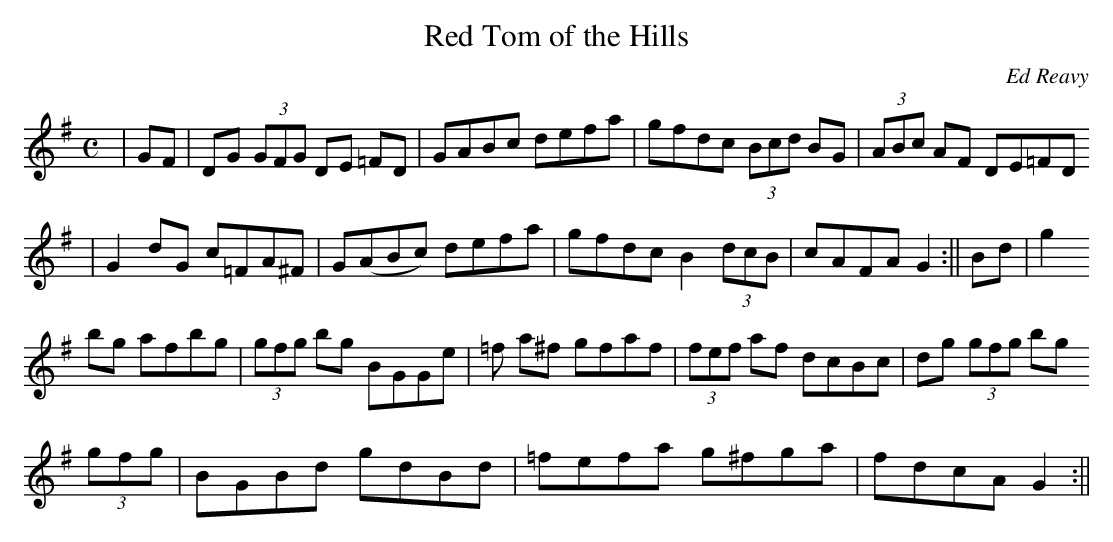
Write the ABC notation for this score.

X:1
T:Red Tom of the Hills
M:C
L:1/8
C:Ed Reavy
K:G
|GF|DG (3GFG DE =FD|GABc defa|gfdc (3Bcd BG|(3ABc AF DE=FD
 | G2 dG c=FA^F|G(ABc) defa|gfdc B2 (3dcB|cAFA G2:||Bd|g2
bg afbg|(3gfg bg BGGe|=f a^f gfaf|(3fef af dcBc|dg (3gfg bg
(3gfg|BGBd gdBd|=fefa g^fga|fdcA G2:||
